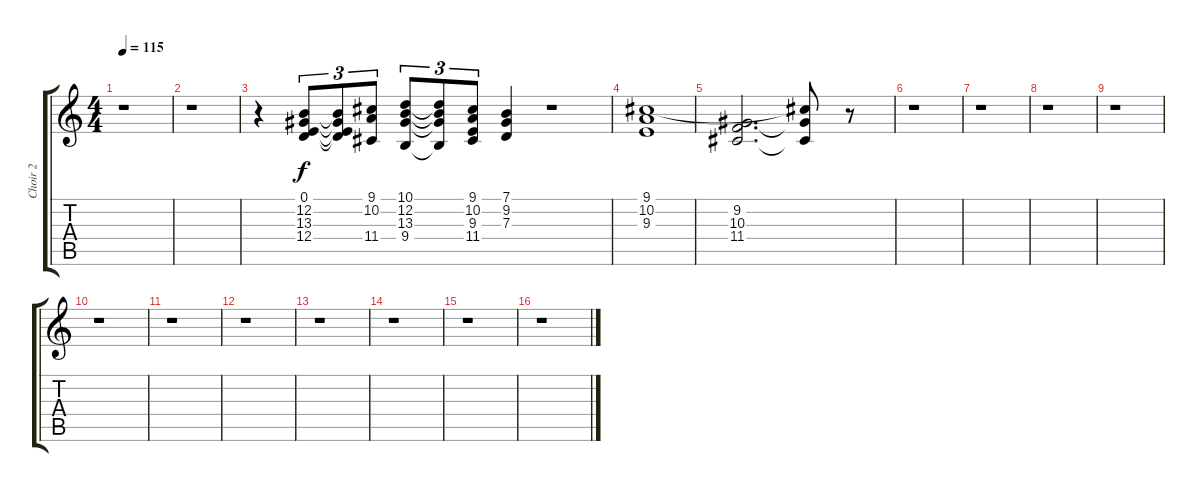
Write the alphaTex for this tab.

\track ("Choir 2" "Choir 2") {instrument choiraahs}
\staff {score tabs}
\tuning (E4 B3 G3 D3 A2 E2) {hide}
\ts (4 4)
\tempo 115
\clef g2
\ks c
r.1{dy f} |
r.1 |
r.4 (0.1 12.2 13.3 12.4).8{tu (3 2)} (0.1{t} 12.2{t} 13.3{t} 12.4{t}).8{tu (3 2)} (9.1 10.2 11.4).8{tu (3 2)} (10.1 12.2 13.3 9.4).8{tu (3 2)} (10.1{t} 12.2{t} 13.3{t} 9.4{t}).8{tu (3 2)} (9.1 10.2 9.3 11.4).8{tu (3 2)} (7.1 9.2 7.3).4 r.1 |
(9.1 10.2 9.3).1 |
(9.2 10.3 11.4).2{d} (9.1{t} 9.2{t} 11.4{t}).8 r.8 |
r.1 |
r.1 |
r.1 |
r.1 |
r.1 |
r.1 |
r.1 |
r.1 |
r.1 |
r.1 |
r.1
